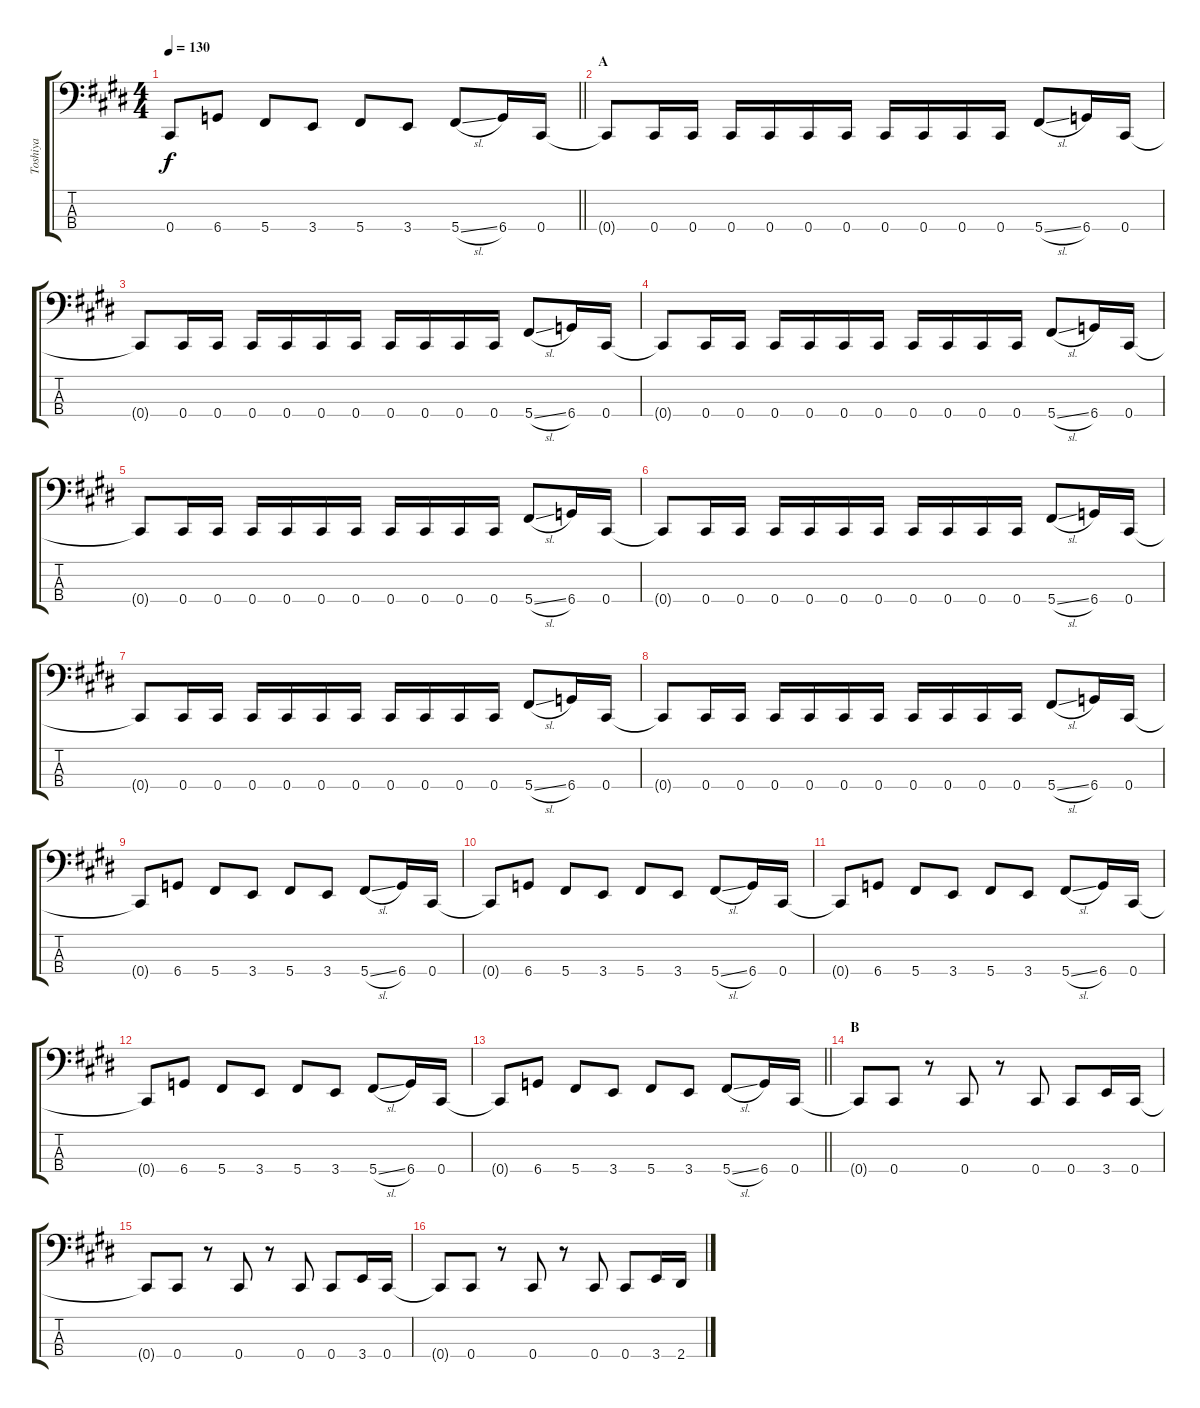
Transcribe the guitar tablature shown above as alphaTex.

\track ("Toshiya" "Toshiya") {instrument electricbasspick}
\staff {score tabs}
\tuning (E2 B1 Gb1 Db1) {hide}
\ts (4 4)
\tempo 130
\clef f4
\barLineRight lightlight
\ks c#minor
0.4{t}.8{dy f} 6.4.8 5.4.8 3.4.8 5.4.8 3.4.8 5.4{sl}.8 6.4.16 0.4.16 |
\section ("" "A")
0.4{t}.8 0.4.16 0.4.16 0.4.16 0.4.16 0.4.16 0.4.16 0.4.16 0.4.16 0.4.16 0.4.16 5.4{sl}.8 6.4.16 0.4.16 |
0.4{t}.8 0.4.16 0.4.16 0.4.16 0.4.16 0.4.16 0.4.16 0.4.16 0.4.16 0.4.16 0.4.16 5.4{sl}.8 6.4.16 0.4.16 |
0.4{t}.8 0.4.16 0.4.16 0.4.16 0.4.16 0.4.16 0.4.16 0.4.16 0.4.16 0.4.16 0.4.16 5.4{sl}.8 6.4.16 0.4.16 |
0.4{t}.8 0.4.16 0.4.16 0.4.16 0.4.16 0.4.16 0.4.16 0.4.16 0.4.16 0.4.16 0.4.16 5.4{sl}.8 6.4.16 0.4.16 |
0.4{t}.8 0.4.16 0.4.16 0.4.16 0.4.16 0.4.16 0.4.16 0.4.16 0.4.16 0.4.16 0.4.16 5.4{sl}.8 6.4.16 0.4.16 |
0.4{t}.8 0.4.16 0.4.16 0.4.16 0.4.16 0.4.16 0.4.16 0.4.16 0.4.16 0.4.16 0.4.16 5.4{sl}.8 6.4.16 0.4.16 |
0.4{t}.8 0.4.16 0.4.16 0.4.16 0.4.16 0.4.16 0.4.16 0.4.16 0.4.16 0.4.16 0.4.16 5.4{sl}.8 6.4.16 0.4.16 |
0.4{t}.8 6.4.8 5.4.8 3.4.8 5.4.8 3.4.8 5.4{sl}.8 6.4.16 0.4.16 |
0.4{t}.8 6.4.8 5.4.8 3.4.8 5.4.8 3.4.8 5.4{sl}.8 6.4.16 0.4.16 |
0.4{t}.8 6.4.8 5.4.8 3.4.8 5.4.8 3.4.8 5.4{sl}.8 6.4.16 0.4.16 |
0.4{t}.8 6.4.8 5.4.8 3.4.8 5.4.8 3.4.8 5.4{sl}.8 6.4.16 0.4.16 |
\barLineRight lightlight
0.4{t}.8 6.4.8 5.4.8 3.4.8 5.4.8 3.4.8 5.4{sl}.8 6.4.16 0.4.16 |
\section ("" "B")
0.4{t}.8 0.4.8 r.8 0.4.8 r.8 0.4.8 0.4.8 3.4.16 0.4.16 |
0.4{t}.8 0.4.8 r.8 0.4.8 r.8 0.4.8 0.4.8 3.4.16 0.4.16 |
0.4{t}.8 0.4.8 r.8 0.4.8 r.8 0.4.8 0.4.8 3.4.16 2.4.16
